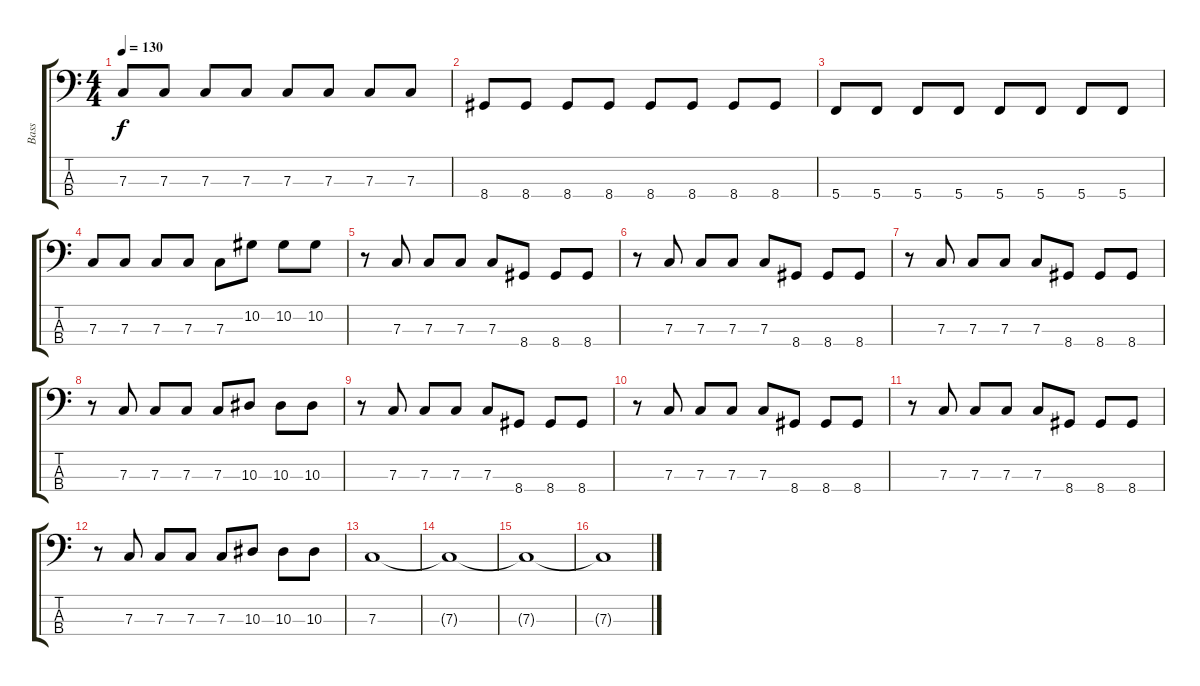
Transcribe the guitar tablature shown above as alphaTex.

\track ("Bass" "Bass") {instrument electricbassfinger}
\staff {score tabs}
\tuning (Eb2 Bb1 F1 C1) {hide}
\ts (4 4)
\tempo 130
\clef f4
\ks c
7.3.8{dy f} 7.3.8 7.3.8 7.3.8 7.3.8 7.3.8 7.3.8 7.3.8 |
8.4.8 8.4.8 8.4.8 8.4.8 8.4.8 8.4.8 8.4.8 8.4.8 |
5.4.8 5.4.8 5.4.8 5.4.8 5.4.8 5.4.8 5.4.8 5.4.8 |
7.3.8 7.3.8 7.3.8 7.3.8 7.3.8 10.2.8 10.2.8 10.2.8 |
r.8 7.3.8 7.3.8 7.3.8 7.3.8 8.4.8 8.4.8 8.4.8 |
r.8 7.3.8 7.3.8 7.3.8 7.3.8 8.4.8 8.4.8 8.4.8 |
r.8 7.3.8 7.3.8 7.3.8 7.3.8 8.4.8 8.4.8 8.4.8 |
r.8 7.3.8 7.3.8 7.3.8 7.3.8 10.3.8 10.3.8 10.3.8 |
r.8 7.3.8 7.3.8 7.3.8 7.3.8 8.4.8 8.4.8 8.4.8 |
r.8 7.3.8 7.3.8 7.3.8 7.3.8 8.4.8 8.4.8 8.4.8 |
r.8 7.3.8 7.3.8 7.3.8 7.3.8 8.4.8 8.4.8 8.4.8 |
r.8 7.3.8 7.3.8 7.3.8 7.3.8 10.3.8 10.3.8 10.3.8 |
7.3.1 |
7.3{t}.1 |
7.3{t}.1 |
7.3{t}.1
